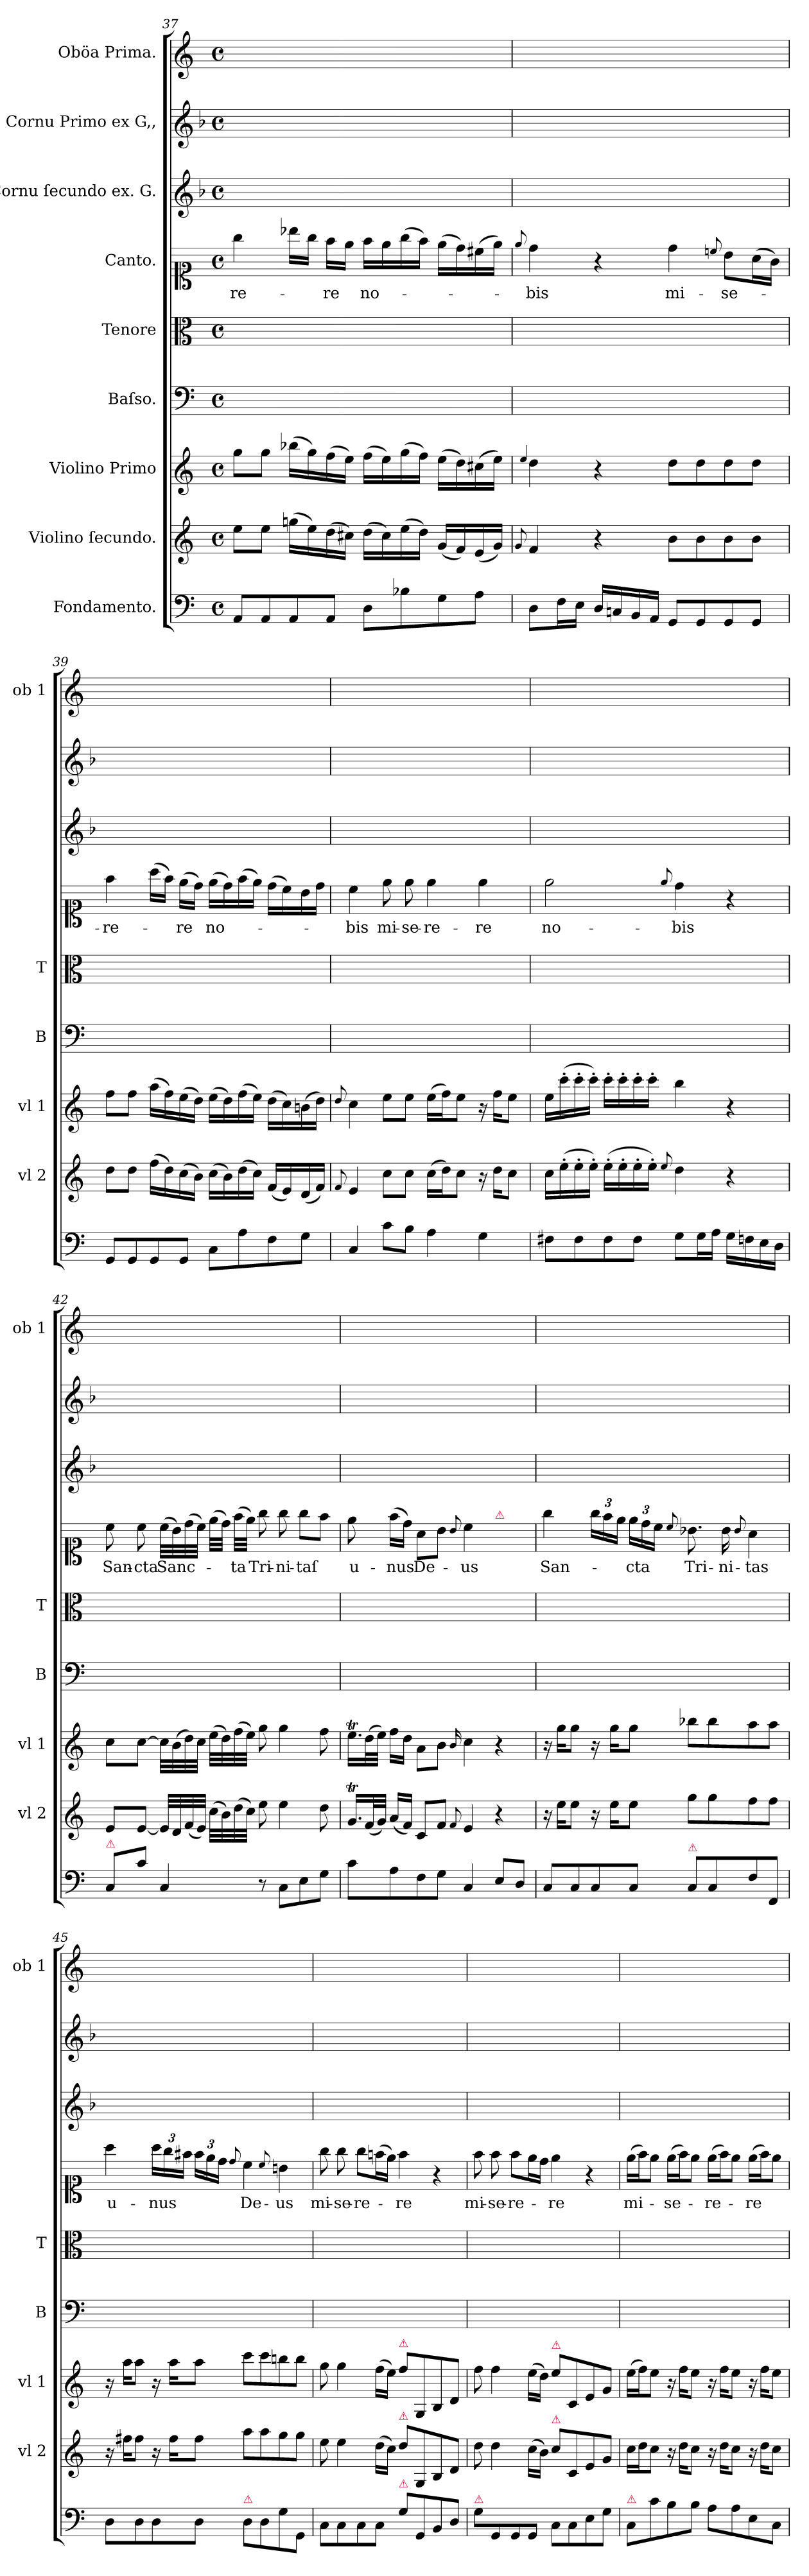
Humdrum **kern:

**kern	**kern	**kern	**kern	**kern	**kern	**text	**kern	**kern	**kern
*part9	*part8	*part7	*part6	*part5	*part4	*part4	*part3	*part2	*part1
*staff9	*staff8	*staff7	*staff6	*staff5	*staff4	*staff4	*staff3	*staff2	*staff1
*I"Fondamento.	*I"Violino ſecundo.	*I"Violino Primo	*I"Baſso.	*I"Tenore	*I"Canto.	*	*I"Cornu ſecundo ex. G.	*I"Cornu Primo ex G,,	*I"Oböa Prima.
*	*I'vl 2	*I'vl 1	*I'B	*I'T	*	*	*	*	*I'ob 1
*clefF4	*clefG2	*clefG2	*clefF4	*clefC3	*clefC1	*	*clefG2	*clefG2	*clefG2
*	*	*	*	*	*	*	*ITrd3c5	*ITrd3c5	*
*k[]	*k[]	*k[]	*k[]	*k[]	*k[]	*	*k[]	*k[]	*k[]
*C:	*C:	*C:	*C:	*C:	*C:	*	*C:	*C:	*C:
*M4/4	*M4/4	*M4/4	*M4/4	*M4/4	*M4/4	*	*M4/4	*M4/4	*M4/4
*met(c)	*met(c)	*met(c)	*met(c)	*met(c)	*met(c)	*	*met(c)	*met(c)	*met(c)
=37	=37	=37	=37	=37	=37	=37	=37	=37	=37
8AA/L	8ee\L	8gg\L	1ryy	1ryy	4gg\	-re-	1ryy	1ryy	1ryy
8AA/	8ee\J	8gg\J	.	.	.	.	.	.	.
8AA/	(16ggn\LL	(16bb-X\LL	.	.	16bb-X\LL	.	.	.	.
.	16ee\)	16gg\)	.	.	16gg\JJ	.	.	.	.
8AA/J	(16dd\	(16ff\	.	.	16ff\LL	-re	.	.	.
.	16cc#X\JJ)	16ee\JJ)	.	.	16ee\JJ	.	.	.	.
8D\L	(16dd\LL	(16ff\LL	.	.	16ff\LL	no-	.	.	.
.	16cc#\)	16ee\)	.	.	16ee\	.	.	.	.
8B-X\	(16ee\	(16gg\	.	.	(16gg\	.	.	.	.
.	16dd\JJ)	16ff\JJ)	.	.	16ff\JJ)	.	.	.	.
8G\	(16g/LL	(16ee\LL	.	.	(16ee\LL	.	.	.	.
.	16f/)	16dd\)	.	.	16dd\)	.	.	.	.
8A\J	(16e/	(16cc#X\	.	.	(16cc#X\	.	.	.	.
.	16g/JJ)	16ee\JJ)	.	.	16ee\JJ)	.	.	.	.
=38	=38	=38	=38	=38	=38	=38	=38	=38	=38
.	8qqg/	4qqee/	.	.	8qqee/	.	.	.	.
8D\L	4f/	4dd\	1ryy	1ryy	4dd\	-bis	1ryy	1ryy	1ryy
16F\L	.	.	.	.	.	.	.	.	.
16E\JJ	.	.	.	.	.	.	.	.	.
16D/LL	4r	4r	.	.	4r	.	.	.	.
16Cn/	.	.	.	.	.	.	.	.	.
16BB/	.	.	.	.	.	.	.	.	.
16AA/JJ	.	.	.	.	.	.	.	.	.
8GG/L	8b\L	8dd\L	.	.	4dd\	mi-	.	.	.
8GG/	8b\	8dd\	.	.	.	.	.	.	.
.	.	.	.	.	8qqccn/	.	.	.	.
8GG/	8b\	8dd\	.	.	8b\L	-se-	.	.	.
8GG/J	8b\J	8dd\J	.	.	(16a\L	.	.	.	.
.	.	.	.	.	16g\JJ)	.	.	.	.
=39	=39	=39	=39	=39	=39	=39	=39	=39	=39
8GG/L	8dd\L	8ff\L	1ryy	1ryy	4ff\	-re-	1ryy	1ryy	1ryy
8GG/	8dd\J	8ff\J	.	.	.	.	.	.	.
8GG/	(16ff\LL	(16aa\LL	.	.	(16aa\LL	.	.	.	.
.	16dd\)	16ff\)	.	.	16ff\JJ)	.	.	.	.
8GG/J	(16cc\	(16ee\	.	.	(16ee\LL	-re	.	.	.
.	16b\JJ)	16dd\JJ)	.	.	16dd\JJ)	.	.	.	.
8C\L	(16cc\LL	(16ee\LL	.	.	(16ee\LL	no-	.	.	.
.	16b\)	16dd\)	.	.	16dd\)	.	.	.	.
8A\	(16dd\	(16ff\	.	.	(16ff\	.	.	.	.
.	16cc\JJ)	16ee\JJ)	.	.	16ee\JJ)	.	.	.	.
8F\	(16f/LL	(16dd\LL	.	.	(16dd\LL	.	.	.	.
.	16e/)	16cc\)	.	.	16cc\)	.	.	.	.
8G\J	(16d/	(16bn\	.	.	16b\	.	.	.	.
.	16f/JJ)	16dd\JJ)	.	.	16dd\JJ	.	.	.	.
=40	=40	=40	=40	=40	=40	=40	=40	=40	=40
.	8qqf/	8qqdd/	.	.	.	.	.	.	.
4C/	4e/	4cc\	1ryy	1ryy	4cc\	-bis	1ryy	1ryy	1ryy
8c\L	8cc\L	8ee\L	.	.	8ee\	mi-	.	.	.
8B\J	8cc\J	8ee\J	.	.	8ee\	-se-	.	.	.
4A\	(16cc\LL	(16ee\LL	.	.	4ee\	-re-	.	.	.
.	16dd\J)	16ff\J)	.	.	.	.	.	.	.
.	8cc\J	8ee\J	.	.	.	.	.	.	.
4G\	16r	16r	.	.	4ee\	-re	.	.	.
.	16dd\KL	16ff\KL	.	.	.	.	.	.	.
.	8cc\J	8ee\J	.	.	.	.	.	.	.
=41	=41	=41	=41	=41	=41	=41	=41	=41	=41
8F#X\L	16cc\LL	16ee\LL	1ryy	1ryy	2ee\	no-	1ryy	1ryy	1ryy
.	(16ee'\	(16ccc'\	.	.	.	.	.	.	.
8F#\	16ee'\	16ccc'\	.	.	.	.	.	.	.
.	16ee'\JJ)	16ccc'\JJ)	.	.	.	.	.	.	.
8F#\	(16ee'\LL	16ccc'\LL	.	.	.	.	.	.	.
.	16ee'\	16ccc'\	.	.	.	.	.	.	.
8F#\J	16ee'\	16ccc'\	.	.	.	.	.	.	.
.	16ee'\JJ)	16ccc'\JJ	.	.	.	.	.	.	.
.	8qqee/	.	.	.	8qqee/	.	.	.	.
8G\L	4dd\	4bb\	.	.	4dd\	-bis	.	.	.
16G\L	.	.	.	.	.	.	.	.	.
16A\JJ	.	.	.	.	.	.	.	.	.
16G\LL	4r	4r	.	.	4r	.	.	.	.
16Fn\	.	.	.	.	.	.	.	.	.
16E\	.	.	.	.	.	.	.	.	.
16D\JJ	.	.	.	.	.	.	.	.	.
=42	=42	=42	=42	=42	=42	=42	=42	=42	=42
!LO:TX:a:color=crimson:t=⚠	!	!	!	!	!	!	!	!	!
8C/L	8e/L	8cc\L	1ryy	1ryy	8cc\	San-	1ryy	1ryy	1ryy
8c\J	[8e/J	[8cc\J	.	.	8cc\	-cta	.	.	.
4C/	32e/LLL]	32cc\LLL]	.	.	(32cc\LLL	Sanc-	.	.	.
.	32d/	(32b\	.	.	32b\)	.	.	.	.
.	(32f/	32dd\)	.	.	(32dd\	.	.	.	.
.	32e/JJJ)	32cc\JJJ	.	.	32cc\JJJ)	.	.	.	.
.	(32cc\LLL	(32ee\LLL	.	.	(32ee\LLL	.	.	.	.
.	32b\)	32dd\)	.	.	32dd\JJJ)	.	.	.	.
.	(32dd\	(32ff\	.	.	(32ff\LLL	-ta	.	.	.
.	32cc\JJJ)	32ee\JJJ)	.	.	32ee\JJJ)	.	.	.	.
8r	8ee\	8gg\	.	.	8gg\	Tri-	.	.	.
8C\L	4ee\	4gg\	.	.	8gg\	-ni-	.	.	.
8E\	.	.	.	.	8gg\L	-taſ	.	.	.
8G\J	8dd\	8ff\	.	.	8ff\J	.	.	.	.
=43	=43	=43	=43	=43	=43	=43	=43	=43	=43
8c\L	16.gT/LL	16.eet\LL	1ryy	1ryy	8ee\	u-	1ryy	1ryy	1ryy
!	!LO:N:vis=32	!LO:N:vis=32	!	!	!	!	!	!	!
.	(64f/L	(64dd\L	.	.	.	.	.	.	.
!	!LO:N:vis=32	!LO:N:vis=32	!	!	!	!	!	!	!
.	64g/JJJ)	64ee\JJJ)	.	.	.	.	.	.	.
8A\	(16a/LL	16ff\LL	.	.	(16ff\LL	-nus	.	.	.
.	16f/JJ)	16dd\JJ	.	.	16dd\JJ)	.	.	.	.
8F\	8c/L	8a\L	.	.	8a\L	De-	.	.	.
8G\J	8f/J	8b\J	.	.	8b\J	.	.	.	.
.	8qqf/	16qqb/	.	.	8qqb/	.	.	.	.
4C/	4e/	4cc\	.	.	4cc\	-us	.	.	.
!	!	!	!	!	!LO:TX:a:color=crimson:t=⚠	!	!	!	!
8E/L	4r	4r	.	.	4ryy	.	.	.	.
8D/J	.	.	.	.	.	.	.	.	.
=44	=44	=44	=44	=44	=44	=44	=44	=44	=44
8C/L	16r	16r	1ryy	1ryy	4gg\	San-	1ryy	1ryy	1ryy
.	16ee\KL	16gg\KL	.	.	.	.	.	.	.
8C/	8ee\J	8gg\J	.	.	.	.	.	.	.
8C/	16r	16r	.	.	24gg\LL	.	.	.	.
.	.	.	.	.	24ff\	.	.	.	.
.	16ee\KL	16gg\KL	.	.	.	.	.	.	.
.	.	.	.	.	24ee\JJ	.	.	.	.
8C/J	8ee\J	8gg\J	.	.	24ee\LL	-cta	.	.	.
.	.	.	.	.	24dd\	.	.	.	.
.	.	.	.	.	24cc\JJ	.	.	.	.
.	.	.	.	.	8qqcc/	.	.	.	.
!LO:TX:a:color=crimson:t=⚠	!	!	!	!	!	!	!	!	!
8C/L	8gg\L	8bb-X\L	.	.	8.b-X\	Tri-	.	.	.
8C/	8gg\	8bb-\	.	.	.	.	.	.	.
.	.	.	.	.	16b-\	-ni-	.	.	.
.	.	.	.	.	8qqb-/	.	.	.	.
8F\	8ff\	8aa\	.	.	4a\	-tas	.	.	.
8FF/J	8ff\J	8aa\J	.	.	.	.	.	.	.
=45	=45	=45	=45	=45	=45	=45	=45	=45	=45
8D\L	16r	16r	1ryy	1ryy	4aa\	u-	1ryy	1ryy	1ryy
.	16ff#X\KL	16aa\KL	.	.	.	.	.	.	.
8D\	8ff#\J	8aa\J	.	.	.	.	.	.	.
8D\	16r	16r	.	.	24aa\LL	-nus	.	.	.
.	.	.	.	.	24gg\	.	.	.	.
.	16ff#\KL	16aa\KL	.	.	.	.	.	.	.
.	.	.	.	.	24ff#X\JJ	.	.	.	.
8D\J	8ff#\J	8aa\J	.	.	24ff#\LL	.	.	.	.
.	.	.	.	.	24ee\	.	.	.	.
.	.	.	.	.	24dd\JJ	.	.	.	.
.	.	.	.	.	8qqdd/	.	.	.	.
!LO:TX:a:color=crimson:t=⚠	!	!	!	!	!	!	!	!	!
8D\L	8aa\L	8ccc\L	.	.	4cc\	De-	.	.	.
8D\	8aa\	8ccc\	.	.	.	.	.	.	.
.	.	.	.	.	8qqcc/	.	.	.	.
8G\	8gg\	8bbn\	.	.	4bn\	-us	.	.	.
8GG/J	8gg\J	8bb\J	.	.	.	.	.	.	.
=46	=46	=46	=46	=46	=46	=46	=46	=46	=46
8C\L	8ee\	8gg\	1ryy	1ryy	8gg\	mi-	1ryy	1ryy	1ryy
8C\	4ee\	4gg\	.	.	8gg\	-se-	.	.	.
8C\	.	.	.	.	8gg\L	-re-	.	.	.
8C\J	(16dd\LL	(16ff\LL	.	.	(16ffn\L	.	.	.	.
.	16cc\JJ)	16ee\JJ)	.	.	16ee\JJ)	.	.	.	.
!	!	!LO:TX:a:color=crimson:t=⚠	!	!	!	!	!	!	!
!	!LO:TX:a:color=crimson:t=⚠	!	!	!	!	!	!	!	!
!LO:TX:a:color=crimson:t=⚠	!	!	!	!	!	!	!	!	!
8G\L	8dd\L	8ff\L	.	.	4ff\	-re	.	.	.
8GG/	8G/	8G/	.	.	.	.	.	.	.
8BB/	8B/	8B/	.	.	4r	.	.	.	.
8D/J	8d/J	8d/J	.	.	.	.	.	.	.
=47	=47	=47	=47	=47	=47	=47	=47	=47	=47
!LO:TX:a:color=crimson:t=⚠	!	!	!	!	!	!	!	!	!
8G\L	8dd\	8ff\	1ryy	1ryy	8ff\	mi-	1ryy	1ryy	1ryy
8GG/	4dd\	4ff\	.	.	8ff\	-se-	.	.	.
8GG/	.	.	.	.	8ff\L	-re-	.	.	.
8GG/J	(16cc\LL	(16ee\LL	.	.	16ee\L	.	.	.	.
.	16b\JJ)	16dd\JJ)	.	.	16dd\JJ	.	.	.	.
!	!	!LO:TX:a:color=crimson:t=⚠	!	!	!	!	!	!	!
!	!LO:TX:a:color=crimson:t=⚠	!	!	!	!	!	!	!	!
8C\L	8cc\L	8ee\L	.	.	4ee\	-re	.	.	.
8C\	8c/	8c/	.	.	.	.	.	.	.
8E\	8e/	8e/	.	.	4r	.	.	.	.
8G\J	8g/J	8g/J	.	.	.	.	.	.	.
=48	=48	=48	=48	=48	=48	=48	=48	=48	=48
!LO:TX:a:color=crimson:t=⚠	!	!	!	!	!	!	!	!	!
8C/L	16cc\LL	(16ee\LL	1ryy	1ryy	(16ee\LL	mi-	1ryy	1ryy	1ryy
.	16dd\J	16ff\J)	.	.	16ff\J)	.	.	.	.
8c\	8cc\J	8ee\J	.	.	8ee\J	.	.	.	.
8B\	16r	16r	.	.	(16ee\LL	-se-	.	.	.
.	16dd\KL	16ff\KL	.	.	16ff\J)	.	.	.	.
8B\J	8cc\J	8ee\J	.	.	8ee\J	.	.	.	.
8A\L	16r	16r	.	.	(16ee\LL	-re-	.	.	.
.	16dd\KL	16ff\KL	.	.	16ff\J)	.	.	.	.
8A\	8cc\J	8ee\J	.	.	8ee\J	.	.	.	.
8E\	16r	16r	.	.	(16ee\LL	-re	.	.	.
.	16dd\KL	16ff\KL	.	.	16ff\J)	.	.	.	.
8C\J	8cc\J	8ee\J	.	.	8ee\J	.	.	.	.
=	=	=	=	=	=	=	=	=	=
*-	*-	*-	*-	*-	*-	*-	*-	*-	*-
